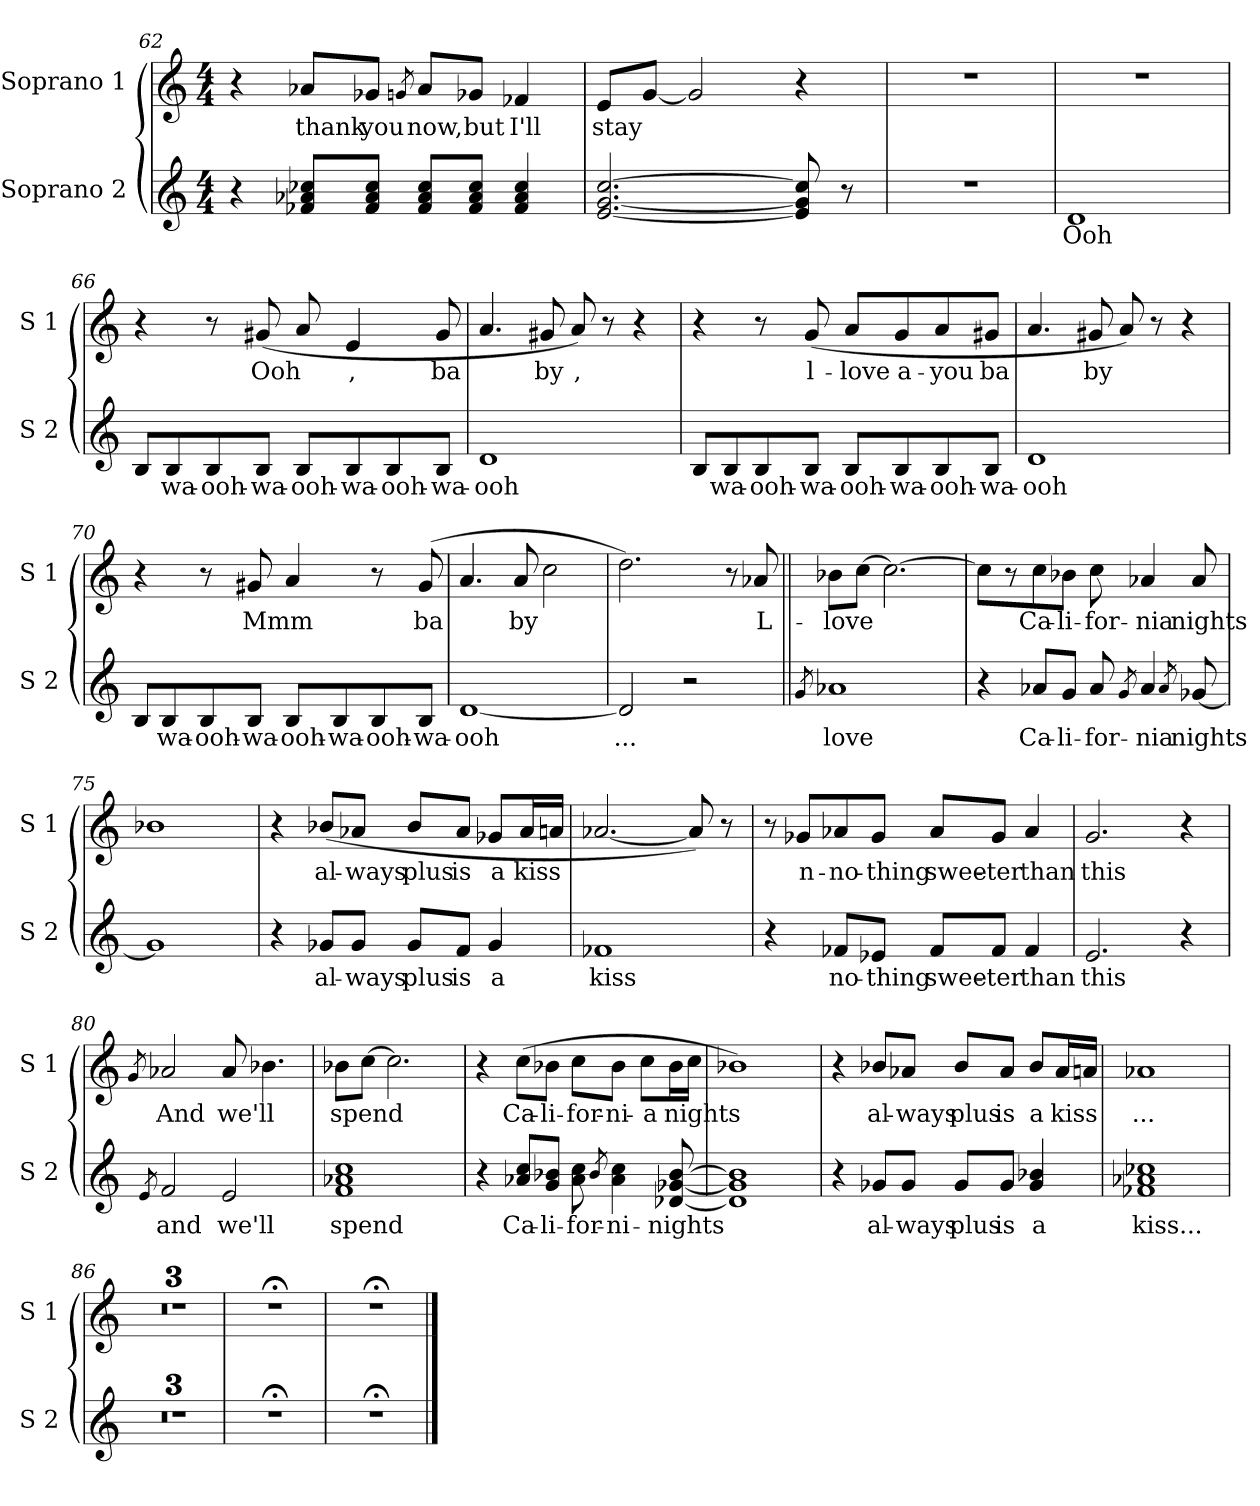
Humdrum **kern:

**kern	**text	**kern	**text
*part2	*part2	*part1	*part1
*staff2	*staff2	*staff1	*staff1
*I"Soprano 2	*	*I"Soprano 1	*
*I'S 2	*	*I'S 1	*
*clefG2	*	*clefG2	*
*k[]	*	*k[]	*
*M4/4	*	*M4/4	*
=62	=62	=62	=62
4r	.	4r	.
!	!	!	!LO:LY:b
8f-X/ 8a-X/ 8cc-X/L	.	8a-X/L	thank
!	!	!	!LO:LY:b
8f-/ 8a-/ 8cc-/J	.	8g-X/J	you
.	.	8qgn/	.
!	!	!	!LO:LY:b
8f-/ 8a-/ 8cc-/L	.	8a-/L	now,
!	!	!	!LO:LY:b
8f-/ 8a-/ 8cc-/J	.	8g-X/J	but
!	!	!	!LO:LY:b
4f-/ 4a-/ 4cc-/	.	4f-X/	I'll
=63	=63	=63	=63
!	!	!	!LO:LY:b
[2.e/ [2.g/ [2.cc/	.	8e/L	stay
.	.	[8g/J	.
.	.	2g/]	.
8e/] 8g/] 8cc/]	.	4r	.
8r	.	.	.
=64	=64	=64	=64
1r	.	1r	.
=65	=65	=65	=65
!	!LO:LY:b	!	!
1d	Ooh	1r	.
=66	=66	=66	=66
8B/L	.	4r	.
!	!LO:LY:b	!	!
8B/	wa-	.	.
!	!LO:LY:b	!	!
8B/	-ooh-	8r	.
!	!LO:LY:b	!	!LO:LY:b
8B/J	-wa-	(<8g#X/	Ooh
!	!LO:LY:b	!	!
8B/L	-ooh-	8a/	.
!	!LO:LY:b	!	!LO:LY:b
8B/	-wa-	4e/	,
!	!LO:LY:b	!	!
8B/	-ooh-	.	.
!	!LO:LY:b	!	!LO:LY:b
8B/J	-wa-	8g#/	ba
=67	=67	=67	=67
!	!LO:LY:b	!	!
1d	-ooh	4.a/	.
!	!	!	!LO:LY:b
.	.	8g#X/	by
!	!	!	!LO:LY:b
.	.	8a/)	,
.	.	8r	.
.	.	4r	.
=68	=68	=68	=68
8B/L	.	4r	.
!	!LO:LY:b	!	!
8B/	wa-	.	.
!	!LO:LY:b	!	!
8B/	-ooh-	8r	.
!	!LO:LY:b	!	!LO:LY:b
8B/J	-wa-	(<8g/	l-
!	!LO:LY:b	!	!LO:LY:b
8B/L	-ooh-	8a/L	-love
!	!LO:LY:b	!	!LO:LY:b
8B/	-wa-	8g/	a-
!	!LO:LY:b	!	!LO:LY:b
8B/	-ooh-	8a/	-you
!	!LO:LY:b	!	!LO:LY:b
8B/J	-wa-	8g#X/J	ba
=69	=69	=69	=69
!	!LO:LY:b	!	!
1d	-ooh	4.a/	.
!	!	!	!LO:LY:b
.	.	8g#X/	by
.	.	8a/)	.
.	.	8r	.
.	.	4r	.
=70	=70	=70	=70
8B/L	.	4r	.
!	!LO:LY:b	!	!
8B/	wa-	.	.
!	!LO:LY:b	!	!
8B/	-ooh-	8r	.
!	!LO:LY:b	!	!LO:LY:b
8B/J	-wa-	8g#X/	Mmm
!	!LO:LY:b	!	!
8B/L	-ooh-	4a/	.
!	!LO:LY:b	!	!
8B/	-wa-	.	.
!	!LO:LY:b	!	!
8B/	-ooh-	8r	.
!	!LO:LY:b	!	!LO:LY:b
8B/J	-wa-	(>8g#/	ba
=71	=71	=71	=71
!	!LO:LY:b	!	!
[1d	-ooh	4.a/	.
!	!	!	!LO:LY:b
.	.	8a/	by
.	.	2cc\	.
=72	=72	=72	=72
!	!LO:LY:b	!	!
2d/]	...	2.dd\)	.
2r	.	.	.
.	.	8r	.
!	!	!	!LO:LY:b
.	.	8a-X/	L-
=73||	=73||	=73||	=73||
8qg/	.	.	.
!	!LO:LY:b	!	!LO:LY:b
1a-X	love	8b-X\L	-love
.	.	[8cc\J	.
.	.	2.cc\_	.
=74	=74	=74	=74
4r	.	8cc\L]	.
.	.	8r	.
!	!LO:LY:b	!	!LO:LY:b
8a-X/L	Ca-	8cc\	Ca-
!	!LO:LY:b	!	!LO:LY:b
8g/J	-li-	8b-X\J	-li-
!	!LO:LY:b	!	!LO:LY:b
8a-/	-for-	8cc\	-for-
8qg/	.	.	.
!	!LO:LY:b	!	!LO:LY:b
4a-/	-nia	4a-X/	-nia
8qa-/	.	.	.
!	!LO:LY:b	!	!LO:LY:b
[8g-X/	nights	8a-/	nights
=75	=75	=75	=75
1g-]	.	1b-X	.
=76	=76	=76	=76
4r	.	4r	.
!	!LO:LY:b	!	!LO:LY:b
8g-X/L	al-	(<8b-X/L	al-
!	!LO:LY:b	!	!LO:LY:b
8g-/J	-ways	8a-X/J	-ways
!	!LO:LY:b	!	!LO:LY:b
8g-/L	plus	8b-/L	plus
!	!LO:LY:b	!	!LO:LY:b
8f/J	is	8a-/J	is
!	!LO:LY:b	!	!LO:LY:b
4g-/	a	8g-X/L	a
!	!	!	!LO:LY:b
.	.	16a-/L	kiss
.	.	16an/JJ	.
=77	=77	=77	=77
!	!LO:LY:b	!	!
1f-X	kiss	[2.a-X/	.
.	.	8a-/])	.
.	.	8r	.
=78	=78	=78	=78
4r	.	8r	.
!	!	!	!LO:LY:b
.	.	8g-X/L	n-
!	!LO:LY:b	!	!LO:LY:b
8f-X/L	no-	8a-X/	-no-
!	!LO:LY:b	!	!LO:LY:b
8e-X/J	-thing	8g-/J	-thing
!	!LO:LY:b	!	!LO:LY:b
8f-/L	swee-	8a-/L	swee-
!	!LO:LY:b	!	!LO:LY:b
8f-/J	-ter	8g-/J	-ter
!	!LO:LY:b	!	!LO:LY:b
4f-/	than	4a-/	than
=79	=79	=79	=79
!	!LO:LY:b	!	!LO:LY:b
2.e/	this	2.g/	this
4r	.	4r	.
=80	=80	=80	=80
8qe/	.	8qg/	.
!	!LO:LY:b	!	!LO:LY:b
2f/	and	2a-X/	And
!	!LO:LY:b	!	!LO:LY:b
2e/	we'll	8a-/	we'll
.	.	4.b-X\	.
=81	=81	=81	=81
!	!LO:LY:b	!	!LO:LY:b
1f 1a-X 1cc	spend	8b-X\L	spend
.	.	[8cc\J	.
.	.	2.cc\]	.
=82	=82	=82	=82
4r	.	4r	.
!	!LO:LY:b	!	!LO:LY:b
8a-X/ 8cc/L	Ca-	(>8cc\L	Ca-
!	!LO:LY:b	!	!LO:LY:b
8g/ 8b-X/J	-li-	8b-X\J	-li-
!	!LO:LY:b	!	!LO:LY:b
8a-\ 8cc\	-for-	8cc\L	-for-
8qb-/	.	.	.
!	!LO:LY:b	!	!LO:LY:b
4a-\ 4cc\	-ni-	8b-\J	-ni-
!	!	!	!LO:LY:b
.	.	8cc\L	-a
!	!LO:LY:b	!	!LO:LY:b
[8d-X/ [8g-X/ [8b-/	-nights	16b-\L	nights
.	.	16cc\JJ	.
=83	=83	=83	=83
1d-] 1g-] 1b-]	.	1b-X)	.
=84	=84	=84	=84
4r	.	4r	.
!	!LO:LY:b	!	!LO:LY:b
8g-X/L	al-	8b-X/L	al-
!	!LO:LY:b	!	!LO:LY:b
8g-/J	-ways	8a-X/J	-ways
!	!LO:LY:b	!	!LO:LY:b
8g-/L	plus	8b-/L	plus
!	!LO:LY:b	!	!LO:LY:b
8g-/J	is	8a-/J	is
!	!LO:LY:b	!	!LO:LY:b
4g-/ 4b-X/	a	8b-/L	a
!	!	!	!LO:LY:b
.	.	16a-/L	kiss
.	.	16an/JJ	.
=85	=85	=85	=85
!	!LO:LY:b	!	!LO:LY:b
1f-X 1a-X 1cc-X	kiss...	1a-X	...
=86	=86	=86	=86
1r	.	1r	.
=87	=87	=87	=87
1r	.	1r	.
=88	=88	=88	=88
1r	.	1r	.
=88X1	=88X1	=88X1	=88X1
1r;<	.	1r;<	.
=88X2	=88X2	=88X2	=88X2
1r;<	.	1r;<	.
==	==	==	==
*-	*-	*-	*-
